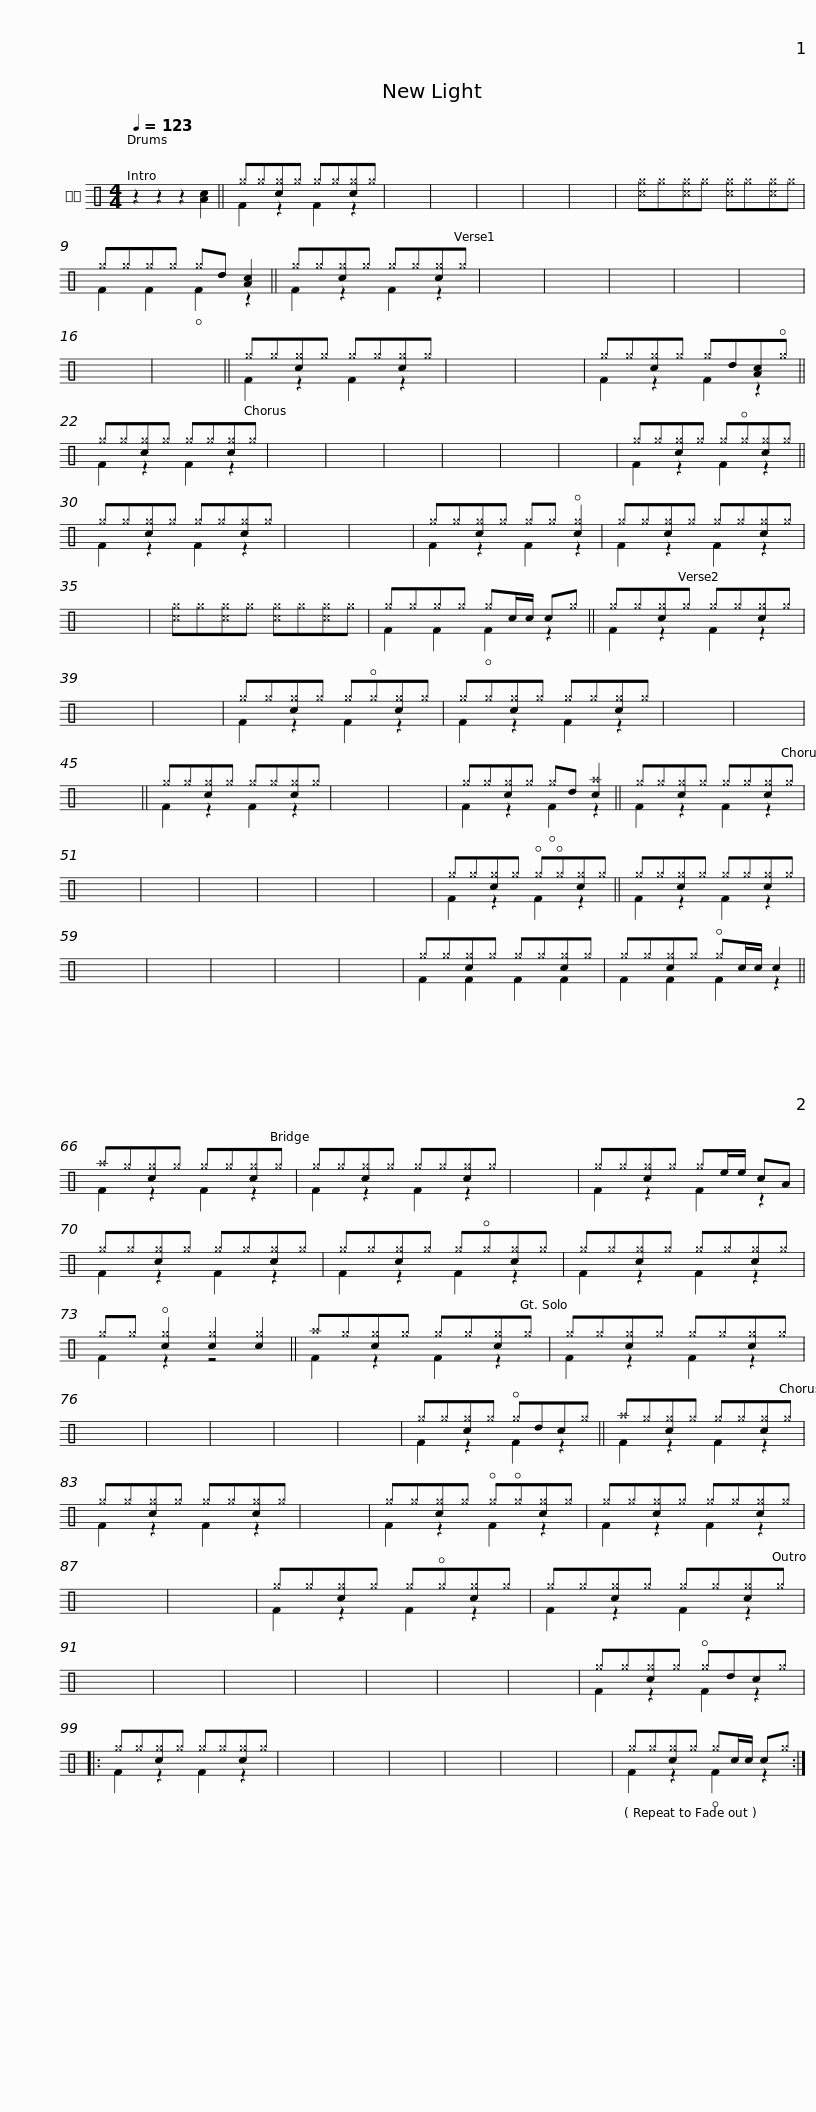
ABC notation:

X:1
%%score ( 1 2 )
L:1/8
Q:1/4=123
M:4/4
I:linebreak $
K:C
V:1 perc
K:none
V:2 perc
K:none
V:1
 z2 z2 z2 [Ac]2 || ^g^g[c^g]^g ^g^g[c^g]^g | x8 | x8 | x8 | %5
 x8 | x8 | [^c^g]^g[^c^g]^g [^c^g]^g[^c^g]^g | ^g^g^g^g ^gd [Ac]2 ||$ ^g^g[c^g]^g ^g^g[c^g]^g | %10
 x8 | x8 | x8 | x8 | x8 | %15
 x8 | x8 ||$ ^g^g[c^g]^g ^g^g[c^g]^g | x8 | x8 | %20
 ^g^g[c^g]^g ^gd[Ac]!open!^g ||$ ^g^g[c^g]^g ^g^g[c^g]^g | x8 | x8 | x8 | %25
 x8 | x8 | x8 | ^g^g[c^g]^g ^g!open!^g[c^g]^g ||$ ^g^g[c^g]^g ^g^g[c^g]^g | %30
 x8 | x8 | ^g^g[c^g]^g ^g^g !open![c^g]2 | ^g^g[c^g]^g ^g^g[c^g]^g | x8 | %35
 [^c^g]^g[^c^g]^g [^c^g]^g[^c^g]^g | ^g^g^g^g ^gc/c/ c^g ||$ ^g^g[c^g]^g ^g^g[c^g]^g | x8 | x8 | %40
 ^g^g[c^g]^g ^g!open!^g[c^g]^g | ^g^g[c^g]^g ^g^g[c^g]^g | x8 | x8 | x8 ||$ %45
 ^g^g[c^g]^g ^g^g[c^g]^g | x8 | x8 | ^g^g[c^g]^g ^gd [c^a]2 ||$ ^g^g[c^g]^g ^g^g[c^g]^g | %50
 x8 | x8 | x8 | x8 | x8 | %55
 x8 | ^g^g[c^g]^g !open!^g!open!^g[c^g]^g ||$ ^g^g[c^g]^g ^g^g[c^g]^g | x8 | x8 | %60
 x8 | x8 | x8 | ^g^g[c^g]^g ^g^g[c^g]^g | ^g^g[c^g]^g !open!^gc/c/ c2 ||$ %65
 ^a^g[c^g]^g ^g^g[c^g]^g | ^g^g[c^g]^g ^g^g[c^g]^g | x8 | ^g^g[c^g]^g ^ge/e/ cA |$ ^g^g[c^g]^g ^g^g[c^g]^g | %70
 ^g^g[c^g]^g ^g!open!^g[c^g]^g | ^g^g[c^g]^g ^g^g[c^g]^g | ^g^g !open![c^g]2 [c^g]2 [c^g]2 ||$ ^a^g[c^g]^g ^g^g[c^g]^g | ^g^g[c^g]^g ^g^g[c^g]^g | %75
 x8 | x8 | x8 | x8 | x8 | %80
 ^g^g[c^g]^g !open!^gdc^g ||$ ^a^g[c^g]^g ^g^g[c^g]^g | ^g^g[c^g]^g ^g^g[c^g]^g | x8 | ^g^g[c^g]^g !open!^g!open!^g[c^g]^g | %85
 ^g^g[c^g]^g ^g^g[c^g]^g | x8 | x8 | ^g^g[c^g]^g ^g!open!^g[c^g]^g |$ ^g^g[c^g]^g ^g^g[c^g]^g | %90
 x8 | x8 | x8 | x8 | x8 | %95
 x8 | x8 | ^g^g[c^g]^g !open!^gdc^g |:$ ^g^g[c^g]^g ^g^g[c^g]^g | x8 | %100
 x8 | x8 | x8 | x8 | x8 | %105
 ^g^g[c^g]^g ^gc/c/ c^g :| %106
V:2
 x8 || F2 z2 F2 z2 | x8 | x8 | x8 | %5
 x8 | x8 | x8 | F2 F2 !open!F2 z2 ||$ F2 z2 F2 z2 | %10
 x8 | x8 | x8 | x8 | x8 | %15
 x8 | x8 ||$ F2 z2 F2 z2 | x8 | x8 | %20
 F2 z2 F2 z2 ||$ F2 z2 F2 z2 | x8 | x8 | x8 | %25
 x8 | x8 | x8 | F2 z2 F2 z2 ||$ F2 z2 F2 z2 | %30
 x8 | x8 | F2 z2 F2 z2 | F2 z2 F2 z2 | x8 | %35
 x8 | F2 F2 !open!F2 z2 ||$ F2 z2 F2 z2 | x8 | x8 | %40
 F2 z2 F2 z2 | F2 z2 F2 z2 | x8 | x8 | x8 ||$ %45
 F2 z2 F2 z2 | x8 | x8 | F2 z2 !open!F2 z2 ||$ F2 z2 F2 z2 | %50
 x8 | x8 | x8 | x8 | x8 | %55
 x8 | F2 z2 F2 z2 ||$ F2 z2 F2 z2 | x8 | x8 | %60
 x8 | x8 | x8 | F2 F2 F2 F2 | F2 F2 F2 z2 ||$ %65
 F2 z2 F2 z2 | F2 z2 F2 z2 | x8 | F2 z2 F2 z2 |$ F2 z2 F2 z2 | %70
 F2 z2 F2 z2 | F2 z2 F2 z2 | F2 z2 z4 ||$ F2 z2 F2 z2 | F2 z2 F2 z2 | %75
 x8 | x8 | x8 | x8 | x8 | %80
 F2 z2 F2 z2 ||$ F2 z2 F2 z2 | F2 z2 F2 z2 | x8 | F2 z2 F2 z2 | %85
 F2 z2 F2 z2 | x8 | x8 | F2 z2 F2 z2 |$ F2 z2 F2 z2 | %90
 x8 | x8 | x8 | x8 | x8 | %95
 x8 | x8 | F2 z2 F2 z2 |:$ F2 z2 F2 z2 | x8 | %100
 x8 | x8 | x8 | x8 | x8 | %105
 F2 z2 !open!F2 z2 :| %106
